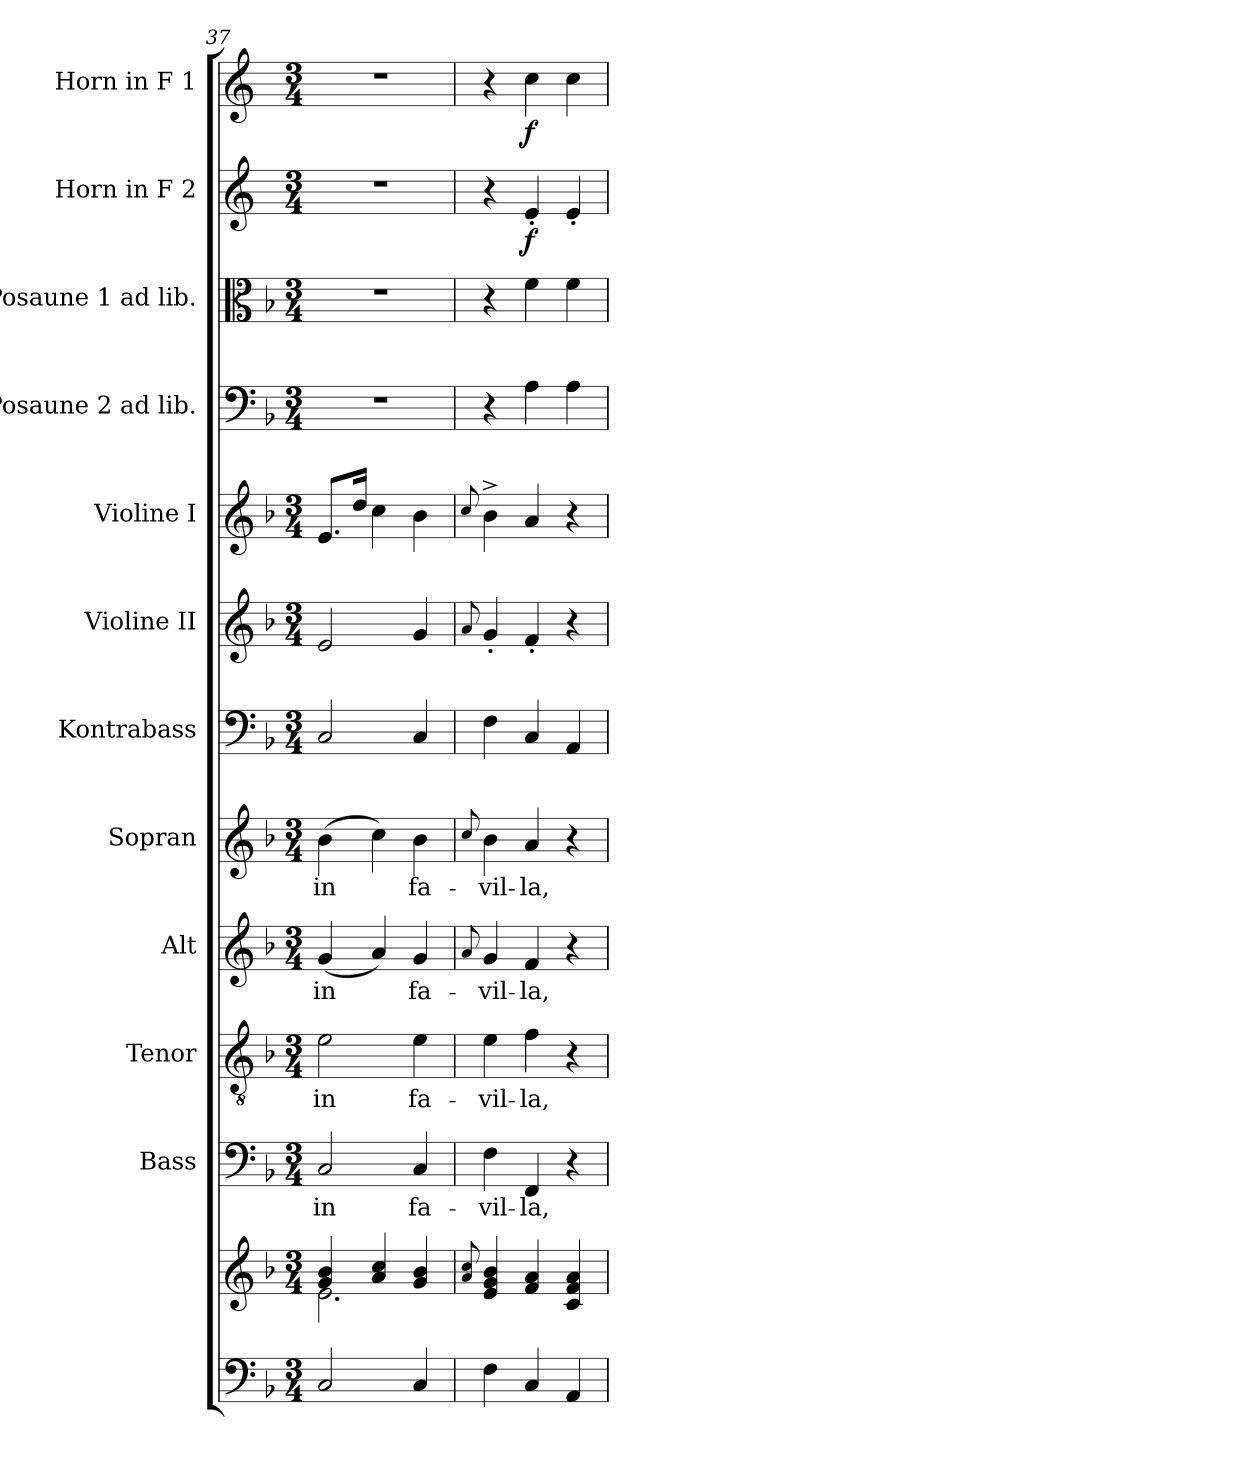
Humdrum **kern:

**kern	**kern	**kern	**text	**kern	**text	**kern	**text	**kern	**text	**kern	**kern	**kern	**kern	**kern	**kern	**dynam	**kern	**dynam
*part12	*part12	*part11	*part11	*part10	*part10	*part9	*part9	*part8	*part8	*part7	*part6	*part5	*part4	*part3	*part2	*part2	*part1	*part1
*staff13	*staff12	*staff11	*staff11	*staff10	*staff10	*staff9	*staff9	*staff8	*staff8	*staff7	*staff6	*staff5	*staff4	*staff3	*staff2	*staff2	*staff1	*staff1
*	*	*I"Bass	*	*I"Tenor	*	*I"Alt	*	*I"Sopran	*	*I"Kontrabass	*I"Violine II	*I"Violine I	*I"Posaune 2 ad lib.	*I"Posaune 1 ad lib.	*I"Horn in F 2	*	*I"Horn in F 1	*
*	*	*I'B.	*	*I'T.	*	*I'A.	*	*I'S.	*	*I'Kb.	*I'Vl. II	*I'Vl. I	*I'Pos. 2	*I'Pos. 1	*I'Hrn. F 2	*	*I'Hrn. F 1	*
*clefF4	*clefG2	*clefF4	*	*clefGv2	*	*clefG2	*	*clefG2	*	*clefF4	*clefG2	*clefG2	*clefF4	*clefC3	*clefG2	*	*clefG2	*
*	*	*	*	*	*	*	*	*	*	*ITrd7c12	*	*	*	*	*ITrd4c7	*	*ITrd4c7	*
*k[b-]	*k[b-]	*k[b-]	*	*k[b-]	*	*k[b-]	*	*k[b-]	*	*k[b-]	*k[b-]	*k[b-]	*k[b-]	*k[b-]	*k[b-]	*	*k[b-]	*
*F:	*F:	*F:	*	*F:	*	*F:	*	*F:	*	*F:	*F:	*F:	*F:	*F:	*F:	*	*F:	*
*M3/4	*M3/4	*M3/4	*	*M3/4	*	*M3/4	*	*M3/4	*	*M3/4	*M3/4	*M3/4	*M3/4	*M3/4	*M3/4	*	*M3/4	*
=37	=37	=37	=37	=37	=37	=37	=37	=37	=37	=37	=37	=37	=37	=37	=37	=37	=37	=37
*	*^	*	*	*	*	*	*	*	*	*	*	*	*	*	*	*	*	*
!	!	!	!	!LO:LY:b	!	!LO:LY:b	!	!LO:LY:b	!	!LO:LY:b	!	!	!	!	!	!	!	!	!
2C/	4g/ 4b-/	2.e\	2C/	in	2e\	in	(<4g/	in	(>4b-\	in	2CC/	2e/	8.e/L	2.r	2.r	2.r	.	2.r	.
.	.	.	.	.	.	.	.	.	.	.	.	.	16dd/Jk	.	.	.	.	.	.
.	4a/ 4cc/	.	.	.	.	.	4a/)	.	4cc\)	.	.	.	4cc\	.	.	.	.	.	.
!	!	!	!	!LO:LY:b	!	!LO:LY:b	!	!LO:LY:b	!	!LO:LY:b	!	!	!	!	!	!	!	!	!
4C/	4g/ 4b-/	.	4C/	fa-	4e\	fa-	4g/	fa-	4b-\	fa-	4CC/	4g/	4b-\	.	.	.	.	.	.
*	*v	*v	*	*	*	*	*	*	*	*	*	*	*	*	*	*	*	*	*
=38	=38	=38	=38	=38	=38	=38	=38	=38	=38	=38	=38	=38	=38	=38	=38	=38	=38	=38
.	8qqa/ 8qqcc/	.	.	.	.	8qqa/	.	8qqcc/	.	.	8qqa/	8qqcc/	.	.	.	.	.	.
!	!	!	!LO:LY:b	!	!LO:LY:b	!	!LO:LY:b	!	!LO:LY:b	!	!	!	!	!	!	!	!	!
4F\	4e/ 4g/ 4b-/	4F\	-vil-	4e\	-vil-	4g/	-vil-	4b-\	-vil-	4FF\	4g'</	4b-^>\	4r	4r	4r	.	4r	.
!	!	!	!LO:LY:b	!	!LO:LY:b	!	!LO:LY:b	!	!LO:LY:b	!	!	!	!	!	!	!LO:DY:b	!	!LO:DY:b
4C/	4f/ 4a/	4FF/	-la,	4f\	-la,	4f/	-la,	4a/	-la,	4CC/	4f'</	4a/	4A\	4f\	4A'</	f	4f\	f
4AA/	4c/ 4f/ 4a/	4r	.	4r	.	4r	.	4r	.	4AAA/	4r	4r	4A\	4f\	4A'</	.	4f\	.
=	=	=	=	=	=	=	=	=	=	=	=	=	=	=	=	=	=	=
*-	*-	*-	*-	*-	*-	*-	*-	*-	*-	*-	*-	*-	*-	*-	*-	*-	*-	*-
